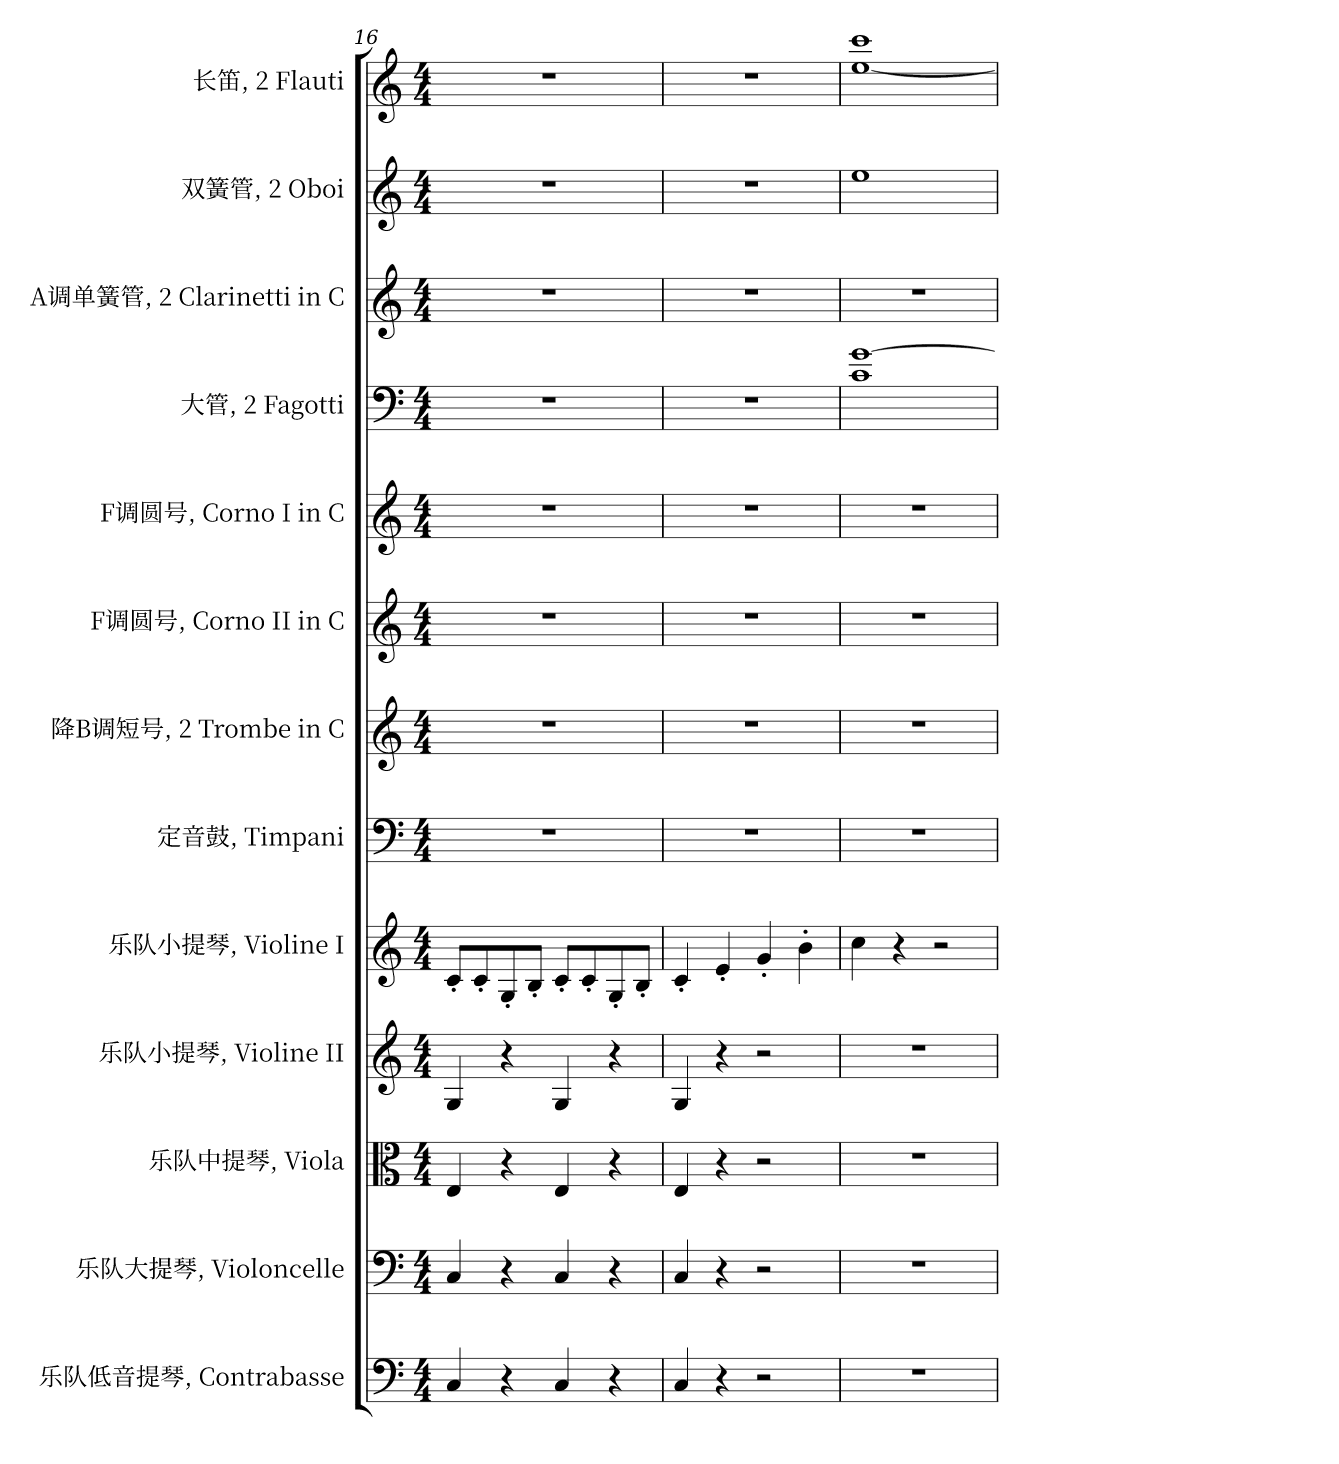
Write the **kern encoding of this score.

**kern	**kern	**kern	**kern	**kern	**kern	**kern	**kern	**kern	**kern	**kern	**kern	**kern
*part13	*part12	*part11	*part10	*part9	*part8	*part7	*part6	*part5	*part4	*part3	*part2	*part1
*staff13	*staff12	*staff11	*staff10	*staff9	*staff8	*staff7	*staff6	*staff5	*staff4	*staff3	*staff2	*staff1
*I"乐队低音提琴, Contrabasse	*I"乐队大提琴, Violoncelle	*I"乐队中提琴, Viola	*I"乐队小提琴, Violine II	*I"乐队小提琴, Violine I	*I"定音鼓, Timpani	*I"降B调短号, 2 Trombe in C	*I"F调圆号, Corno II in C	*I"F调圆号, Corno I in C	*I"大管, 2 Fagotti	*I"A调单簧管, 2 Clarinetti in C	*I"双簧管, 2 Oboi	*I"长笛, 2 Flauti
*I'Cbs.	*	*	*	*	*I'Timp.	*	*	*	*	*I'A Cl.	*I'Ob.	*I'Fl.
*clefF4	*clefF4	*clefC3	*clefG2	*clefG2	*clefF4	*clefG2	*clefG2	*clefG2	*clefF4	*clefG2	*clefG2	*clefG2
*ITrd7c12	*	*	*	*	*	*ITrd1c2	*ITrd4c7	*ITrd4c7	*	*ITrd2c3	*	*
*k[]	*k[]	*k[]	*k[]	*k[]	*k[]	*k[b-e-]	*k[b-]	*k[b-]	*k[]	*k[f#c#g#]	*k[]	*k[]
*M4/4	*M4/4	*M4/4	*M4/4	*M4/4	*M4/4	*M4/4	*M4/4	*M4/4	*M4/4	*M4/4	*M4/4	*M4/4
*MM198	*MM198	*MM198	*MM198	*MM198	*MM198	*MM198	*MM198	*MM198	*MM198	*MM198	*MM198	*MM198
=16	=16	=16	=16	=16	=16	=16	=16	=16	=16	=16	=16	=16
4CC/	4C/	4E/	4G/	8c'/L	1r	1r	1r	1r	1r	1r	1r	1r
.	.	.	.	8c'/	.	.	.	.	.	.	.	.
4r	4r	4r	4r	8G'/	.	.	.	.	.	.	.	.
.	.	.	.	8B'/J	.	.	.	.	.	.	.	.
4CC/	4C/	4E/	4G/	8c'/L	.	.	.	.	.	.	.	.
.	.	.	.	8c'/	.	.	.	.	.	.	.	.
4r	4r	4r	4r	8G'/	.	.	.	.	.	.	.	.
.	.	.	.	8B'/J	.	.	.	.	.	.	.	.
=17	=17	=17	=17	=17	=17	=17	=17	=17	=17	=17	=17	=17
*	*	*	*	*	*	*	*	*	*	*	*	*MM198
4CC/	4C/	4E/	4G/	4c'/	1r	1r	1r	1r	1r	1r	1r	1r
4r	4r	4r	4r	4e'/	.	.	.	.	.	.	.	.
2r	2r	2r	2r	4g'/	.	.	.	.	.	.	.	.
.	.	.	.	4b'\	.	.	.	.	.	.	.	.
=18	=18	=18	=18	=18	=18	=18	=18	=18	=18	=18	=18	=18
*	*	*	*	*	*	*	*	*	*	*	*	*MM198
*	*	*	*	*	*	*	*	*	*^	*	*	*^
1r	1r	1r	1r	4cc\	1r	1r	1r	1r	[1g	1c	1r	1ee	1ccc	[1ee
.	.	.	.	4r	.	.	.	.	.	.	.	.	.	.
.	.	.	.	2r	.	.	.	.	.	.	.	.	.	.
*	*	*	*	*	*	*	*	*	*v	*v	*	*	*v	*v
=	=	=	=	=	=	=	=	=	=	=	=	=
*-	*-	*-	*-	*-	*-	*-	*-	*-	*-	*-	*-	*-
